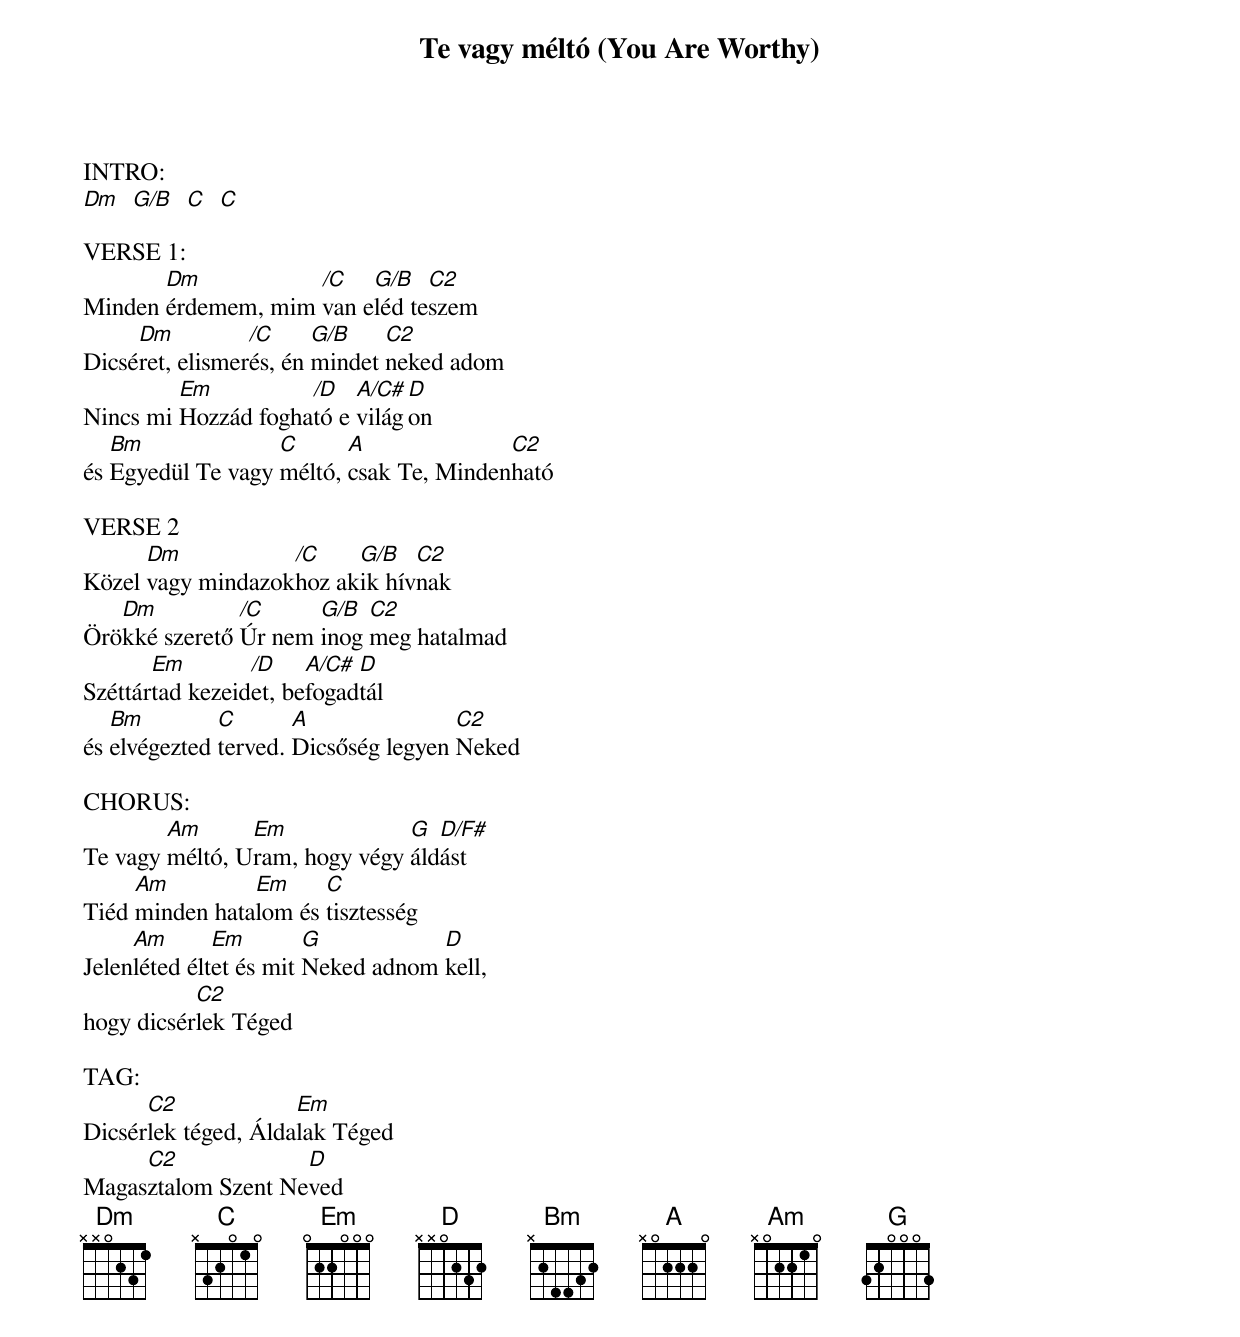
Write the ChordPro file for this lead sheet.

{title: Te vagy méltó (You Are Worthy)}
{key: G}
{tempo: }
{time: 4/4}
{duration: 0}


INTRO:
[Dm]  [G/B]  [C]  [C]

VERSE 1:
Minden [Dm]érdemem, mim [/C]van e[G/B]léd te[C2]szem
Dicsé[Dm]ret, elismer[/C]és, én [G/B]mindet [C2]neked adom
Nincs mi [Em]Hozzád fogha[/D]tó e [A/C#]világ[D]on
és [Bm]Egyedül Te vagy [C]méltó, [A]csak Te, Minden[C2]ható

VERSE 2
Közel [Dm]vagy mindazok[/C]hoz ak[G/B]ik hív[C2]nak
Örö[Dm]kké szerető [/C]Úr nem [G/B]inog [C2]meg hatalmad
Széttár[Em]tad kezeid[/D]et, be[A/C#]fogad[D]tál
és [Bm]elvégezted [C]terved. [A]Dicsőség legyen [C2]Neked

CHORUS:
Te vagy [Am]méltó, U[Em]ram, hogy végy [G]áld[D/F#]ást
Tiéd [Am]minden hata[Em]lom és [C]tisztesség
Jelen[Am]léted élt[Em]et és mit [G]Neked adnom [D]kell,
hogy dicsér[C2]lek Téged

TAG:
Dicsér[C2]lek téged, Álda[Em]lak Téged
Magas[C2]ztalom Szent Ne[D]ved
